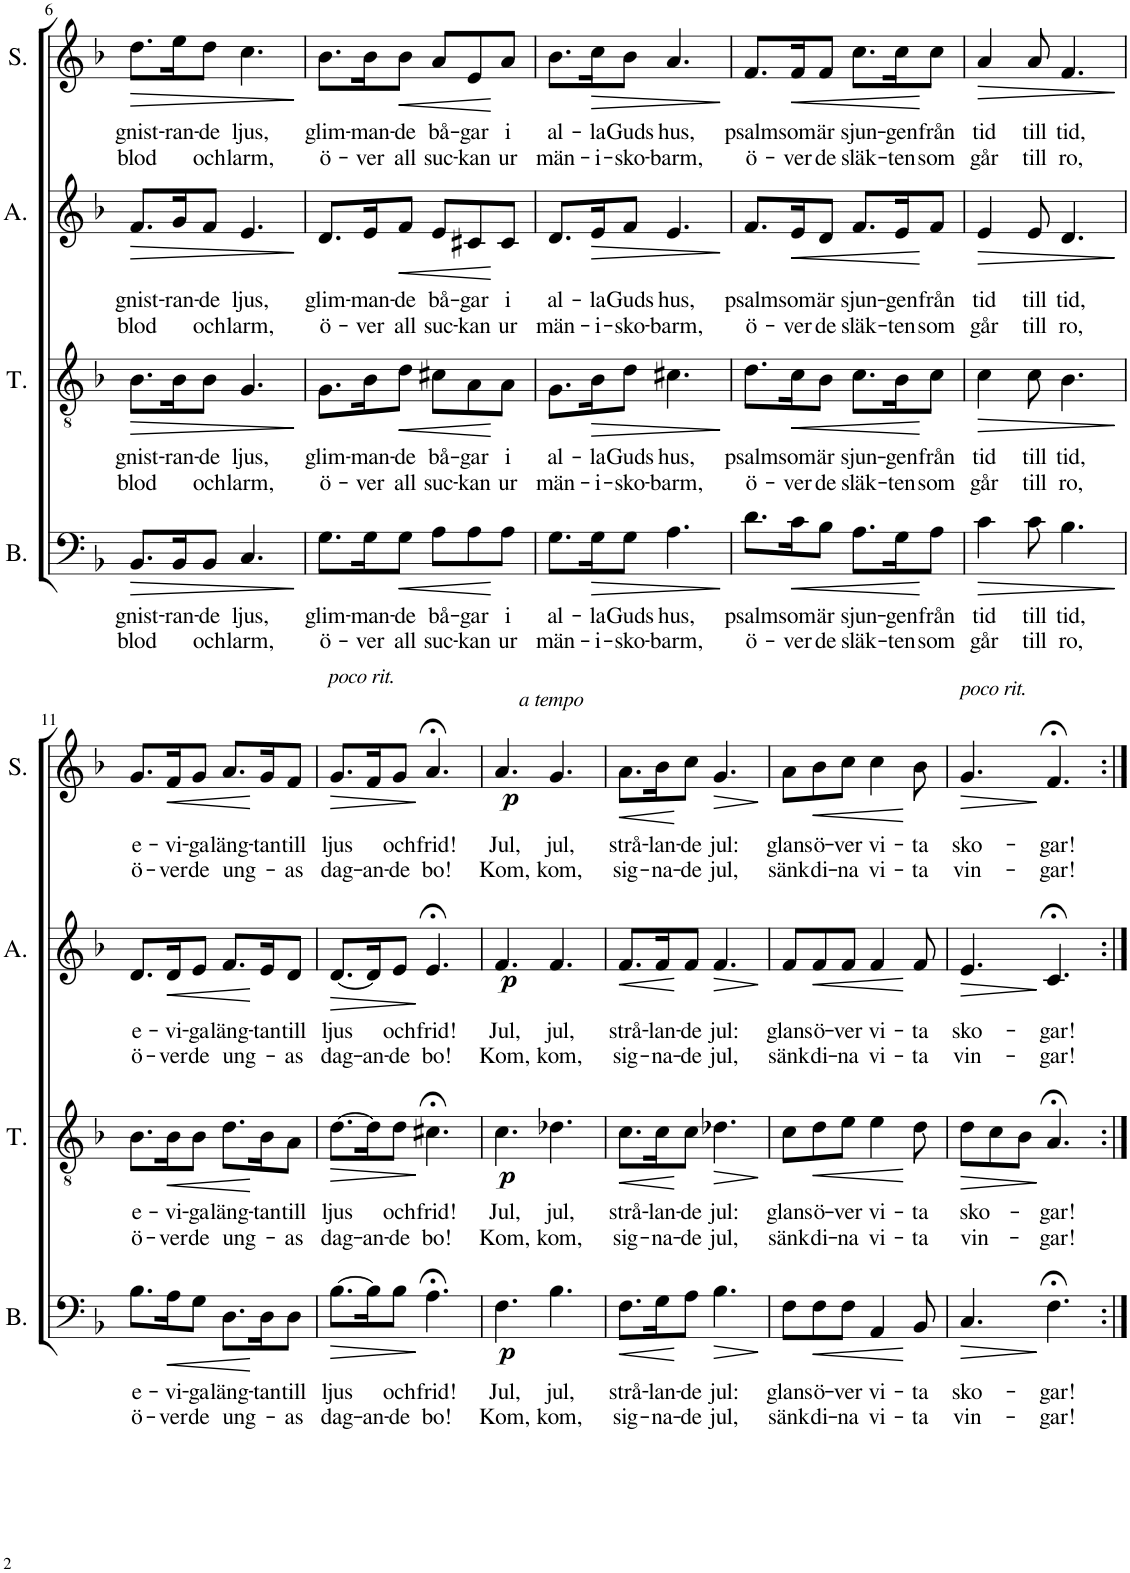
**kern	**text	**text	**dynam	**kern	**text	**text	**dynam	**kern	**text	**text	**dynam	**kern	**text	**text	**dynam
*part4	*part4	*part4	*part4	*part3	*part3	*part3	*part3	*part2	*part2	*part2	*part2	*part1	*part1	*part1	*part1
*staff4	*staff4	*staff4	*staff4	*staff3	*staff3	*staff3	*staff3	*staff2	*staff2	*staff2	*staff2	*staff1	*staff1	*staff1	*staff1
*I"Bass	*	*	*	*I"Tenor	*	*	*	*I"Alto	*	*	*	*I"Soprano	*	*	*
*I'B.	*	*	*	*I'T.	*	*	*	*I'A.	*	*	*	*I'S.	*	*	*
!!LO:PB:g=z
*clefF4	*	*	*	*clefGv2	*	*	*	*clefG2	*	*	*	*clefG2	*	*	*
*k[b-]	*	*	*	*k[b-]	*	*	*	*k[b-]	*	*	*	*k[b-]	*	*	*
*M6/8	*	*	*	*M6/8	*	*	*	*M6/8	*	*	*	*M6/8	*	*	*
=6	=6	=6	=6	=6	=6	=6	=6	=6	=6	=6	=6	=6	=6	=6	=6
!	!LO:LY:b	!LO:LY:b	!LO:HP:b	!	!LO:LY:b	!LO:LY:b	!LO:HP:b	!	!LO:LY:b	!LO:LY:b	!LO:HP:b	!	!LO:LY:b	!LO:LY:b	!LO:HP:b
8.BB-/L	gnist-	blod	>	8.B-\L	gnist-	blod	>	8.f/L	gnist-	blod	>	8.dd\L	gnist-	blod	>
!	!LO:LY:b	!	!	!	!LO:LY:b	!	!	!	!LO:LY:b	!	!	!	!LO:LY:b	!	!
16BB-/K	-ran-	.	.	16B-\K	-ran-	.	.	16g/K	-ran-	.	.	16ee\K	-ran-	.	.
!	!LO:LY:b	!LO:LY:b	!	!	!LO:LY:b	!LO:LY:b	!	!	!LO:LY:b	!LO:LY:b	!	!	!LO:LY:b	!LO:LY:b	!
8BB-/J	-de	och	.	8B-\J	-de	och	.	8f/J	-de	och	.	8dd\J	-de	och	.
!	!LO:LY:b	!LO:LY:b	!	!	!LO:LY:b	!LO:LY:b	!	!	!LO:LY:b	!LO:LY:b	!	!	!LO:LY:b	!LO:LY:b	!
4.C/	ljus,	larm,	.	4.G/	ljus,	larm,	.	4.e/	ljus,	larm,	.	4.cc\	ljus,	larm,	.
.	.	.	]	.	.	.	]	.	.	.	]	.	.	.	]
=7	=7	=7	=7	=7	=7	=7	=7	=7	=7	=7	=7	=7	=7	=7	=7
!	!LO:LY:b	!LO:LY:b	!	!	!LO:LY:b	!LO:LY:b	!	!	!LO:LY:b	!LO:LY:b	!	!	!LO:LY:b	!LO:LY:b	!
8.G\L	glim-	ö-	.	8.G\L	glim-	ö-	.	8.d/L	glim-	ö-	.	8.b-\L	glim-	ö-	.
!	!LO:LY:b	!LO:LY:b	!	!	!LO:LY:b	!LO:LY:b	!	!	!LO:LY:b	!LO:LY:b	!	!	!LO:LY:b	!LO:LY:b	!
16G\K	-man-	-ver	.	16B-\K	-man-	-ver	.	16e/K	-man-	-ver	.	16b-\K	-man-	-ver	.
!	!LO:LY:b	!LO:LY:b	!LO:HP:b	!	!LO:LY:b	!LO:LY:b	!LO:HP:b	!	!LO:LY:b	!LO:LY:b	!LO:HP:b	!	!LO:LY:b	!LO:LY:b	!LO:HP:b
8G\J	-de	all	<	8d\J	-de	all	<	8f/J	-de	all	<	8b-\J	-de	all	<
!	!LO:LY:b	!LO:LY:b	!	!	!LO:LY:b	!LO:LY:b	!	!	!LO:LY:b	!LO:LY:b	!	!	!LO:LY:b	!LO:LY:b	!
8A\L	bå-	suc-	.	8c#X\L	bå-	suc-	.	8e/L	bå-	suc-	.	8a/L	bå-	suc-	.
!	!LO:LY:b	!LO:LY:b	!	!	!LO:LY:b	!LO:LY:b	!	!	!LO:LY:b	!LO:LY:b	!	!	!LO:LY:b	!LO:LY:b	!
8A\	-gar	-kan	.	8A\	-gar	-kan	.	8c#X/	-gar	-kan	.	8e/	-gar	-kan	.
!	!LO:LY:b	!LO:LY:b	!	!	!LO:LY:b	!LO:LY:b	!	!	!LO:LY:b	!LO:LY:b	!	!	!LO:LY:b	!LO:LY:b	!
8A\J	i	ur	[	8A\J	i	ur	[	8c#/J	i	ur	[	8a/J	i	ur	[
=8	=8	=8	=8	=8	=8	=8	=8	=8	=8	=8	=8	=8	=8	=8	=8
!	!LO:LY:b	!LO:LY:b	!	!	!LO:LY:b	!LO:LY:b	!	!	!LO:LY:b	!LO:LY:b	!	!	!LO:LY:b	!LO:LY:b	!
8.G\L	al-	män-	.	8.G\L	al-	män-	.	8.d/L	al-	män-	.	8.b-\L	al-	män-	.
!	!LO:LY:b	!LO:LY:b	!LO:HP:b	!	!LO:LY:b	!LO:LY:b	!LO:HP:b	!	!LO:LY:b	!LO:LY:b	!LO:HP:b	!	!LO:LY:b	!LO:LY:b	!LO:HP:b
16G\K	-la	-i-	>	16B-\K	-la	-i-	>	16e/K	-la	-i-	>	16cc\K	-la	-i-	>
!	!LO:LY:b	!LO:LY:b	!	!	!LO:LY:b	!LO:LY:b	!	!	!LO:LY:b	!LO:LY:b	!	!	!LO:LY:b	!LO:LY:b	!
8G\J	Guds	-sko-	.	8d\J	Guds	-sko-	.	8f/J	Guds	-sko-	.	8b-\J	Guds	-sko-	.
!	!LO:LY:b	!LO:LY:b	!	!	!LO:LY:b	!LO:LY:b	!	!	!LO:LY:b	!LO:LY:b	!	!	!LO:LY:b	!LO:LY:b	!
4.A\	hus,	-barm,	.	4.c#X\	hus,	-barm,	.	4.e/	hus,	-barm,	.	4.a/	hus,	-barm,	.
.	.	.	]	.	.	.	]	.	.	.	]	.	.	.	]
=9	=9	=9	=9	=9	=9	=9	=9	=9	=9	=9	=9	=9	=9	=9	=9
!	!LO:LY:b	!LO:LY:b	!	!	!LO:LY:b	!LO:LY:b	!	!	!LO:LY:b	!LO:LY:b	!	!	!LO:LY:b	!LO:LY:b	!
8.d\L	psalm	ö-	.	8.d\L	psalm	ö-	.	8.f/L	psalm	ö-	.	8.f/L	psalm	ö-	.
!	!LO:LY:b	!LO:LY:b	!LO:HP:b	!	!LO:LY:b	!LO:LY:b	!LO:HP:b	!	!LO:LY:b	!LO:LY:b	!LO:HP:b	!	!LO:LY:b	!LO:LY:b	!LO:HP:b
16c\K	som	-ver	<	16c\K	som	-ver	<	16e/K	som	-ver	<	16f/K	som	-ver	<
!	!LO:LY:b	!LO:LY:b	!	!	!LO:LY:b	!LO:LY:b	!	!	!LO:LY:b	!LO:LY:b	!	!	!LO:LY:b	!LO:LY:b	!
8B-\J	är	de	.	8B-\J	är	de	.	8d/J	är	de	.	8f/J	är	de	.
!	!LO:LY:b	!LO:LY:b	!	!	!LO:LY:b	!LO:LY:b	!	!	!LO:LY:b	!LO:LY:b	!	!	!LO:LY:b	!LO:LY:b	!
8.A\L	sjun-	släk-	.	8.c\L	sjun-	släk-	.	8.f/L	sjun-	släk-	.	8.cc\L	sjun-	släk-	.
!	!LO:LY:b	!LO:LY:b	!	!	!LO:LY:b	!LO:LY:b	!	!	!LO:LY:b	!LO:LY:b	!	!	!LO:LY:b	!LO:LY:b	!
16G\K	-gen	-ten	.	16B-\K	-gen	-ten	.	16e/K	-gen	-ten	.	16cc\K	-gen	-ten	.
!	!LO:LY:b	!LO:LY:b	!	!	!LO:LY:b	!LO:LY:b	!	!	!LO:LY:b	!LO:LY:b	!	!	!LO:LY:b	!LO:LY:b	!
8A\J	från	som	[	8c\J	från	som	[	8f/J	från	som	[	8cc\J	från	som	[
=10	=10	=10	=10	=10	=10	=10	=10	=10	=10	=10	=10	=10	=10	=10	=10
!	!LO:LY:b	!LO:LY:b	!LO:HP:b	!	!LO:LY:b	!LO:LY:b	!LO:HP:b	!	!LO:LY:b	!LO:LY:b	!LO:HP:b	!	!LO:LY:b	!LO:LY:b	!LO:HP:b
4c\	tid	går	>	4c\	tid	går	>	4e/	tid	går	>	4a/	tid	går	>
!	!LO:LY:b	!LO:LY:b	!	!	!LO:LY:b	!LO:LY:b	!	!	!LO:LY:b	!LO:LY:b	!	!	!LO:LY:b	!LO:LY:b	!
8c\	till	till	.	8c\	till	till	.	8e/	till	till	.	8a/	till	till	.
!	!LO:LY:b	!LO:LY:b	!	!	!LO:LY:b	!LO:LY:b	!	!	!LO:LY:b	!LO:LY:b	!	!	!LO:LY:b	!LO:LY:b	!
4.B-\	tid,	ro,	.	4.B-\	tid,	ro,	.	4.d/	tid,	ro,	.	4.f/	tid,	ro,	.
.	.	.	]	.	.	.	]	.	.	.	]	.	.	.	]
!!LO:LB:g=z
=11	=11	=11	=11	=11	=11	=11	=11	=11	=11	=11	=11	=11	=11	=11	=11
!	!LO:LY:b	!LO:LY:b	!	!	!LO:LY:b	!LO:LY:b	!	!	!LO:LY:b	!LO:LY:b	!	!	!LO:LY:b	!LO:LY:b	!
8.B-\L	e-	ö-	.	8.B-\L	e-	ö-	.	8.d/L	e-	ö-	.	8.g/L	e-	ö-	.
!	!LO:LY:b	!LO:LY:b	!LO:HP:b	!	!LO:LY:b	!LO:LY:b	!LO:HP:b	!	!LO:LY:b	!LO:LY:b	!LO:HP:b	!	!LO:LY:b	!LO:LY:b	!LO:HP:b
16A\K	-vi-	-ver	<	16B-\K	-vi-	-ver	<	16d/K	-vi-	-ver	<	16f/K	-vi-	-ver	<
!	!LO:LY:b	!LO:LY:b	!	!	!LO:LY:b	!LO:LY:b	!	!	!LO:LY:b	!LO:LY:b	!	!	!LO:LY:b	!LO:LY:b	!
8G\J	-ga	de	.	8B-\J	-ga	de	.	8e/J	-ga	de	.	8g/J	-ga	de	.
!	!LO:LY:b	!LO:LY:b	!	!	!LO:LY:b	!LO:LY:b	!	!	!LO:LY:b	!LO:LY:b	!	!	!LO:LY:b	!LO:LY:b	!
8.D\L	läng-	ung-	.	8.d\L	läng-	ung-	.	8.f/L	läng-	ung-	.	8.a/L	läng-	ung-	.
!	!LO:LY:b	!	!	!	!LO:LY:b	!	!	!	!LO:LY:b	!	!	!	!LO:LY:b	!	!
16D\K	-tan	.	[	16B-\K	-tan	.	[	16e/K	-tan	.	[	16g/K	-tan	.	[
!	!LO:LY:b	!LO:LY:b	!	!	!LO:LY:b	!LO:LY:b	!	!	!LO:LY:b	!LO:LY:b	!	!	!LO:LY:b	!LO:LY:b	!
8D\J	till	-as	.	8A\J	till	-as	.	8d/J	till	-as	.	8f/J	till	-as	.
=12	=12	=12	=12	=12	=12	=12	=12	=12	=12	=12	=12	=12	=12	=12	=12
!	!	!	!	!	!	!	!	!	!	!	!	!LO:TX:a:i:t=poco rit.	!	!	!
!	!LO:LY:b	!LO:LY:b	!LO:HP:b	!	!LO:LY:b	!LO:LY:b	!LO:HP:b	!	!LO:LY:b	!LO:LY:b	!LO:HP:b	!	!LO:LY:b	!LO:LY:b	!LO:HP:b
[8.B-\L	ljus	dag-	>	[8.d\L	ljus	dag-	>	[8.d/L	ljus	dag-	>	8.g/L	ljus	dag-	>
!	!	!LO:LY:b	!	!	!	!LO:LY:b	!	!	!	!LO:LY:b	!	!	!	!LO:LY:b	!
16B-\K]	.	-an-	.	16d\K]	.	-an-	.	16d/K]	.	-an-	.	16f/K	.	-an-	.
!	!LO:LY:b	!LO:LY:b	!	!	!LO:LY:b	!LO:LY:b	!	!	!LO:LY:b	!LO:LY:b	!	!	!LO:LY:b	!LO:LY:b	!
8B-\J	och	-de	.	8d\J	och	-de	.	8e/J	och	-de	.	8g/J	och	-de	.
!	!LO:LY:b	!LO:LY:b	!	!	!LO:LY:b	!LO:LY:b	!	!	!LO:LY:b	!LO:LY:b	!	!	!LO:LY:b	!LO:LY:b	!
4.A;<\	frid!	bo!	]	4.c#X;<\	frid!	bo!	]	4.e;</	frid!	bo!	]	4.a;</	frid!	bo!	]
=13	=13	=13	=13	=13	=13	=13	=13	=13	=13	=13	=13	=13	=13	=13	=13
!	!	!	!	!	!	!	!	!	!	!	!	!LO:TX:a:i:t=a tempo	!	!	!
!	!LO:LY:b	!LO:LY:b	!LO:DY:b	!	!LO:LY:b	!LO:LY:b	!LO:DY:b	!	!LO:LY:b	!LO:LY:b	!LO:DY:b	!	!LO:LY:b	!LO:LY:b	!LO:DY:b
4.F\	Jul,	Kom,	p	4.c\	Jul,	Kom,	p	4.f/	Jul,	Kom,	p	4.a/	Jul,	Kom,	p
!	!LO:LY:b	!LO:LY:b	!	!	!LO:LY:b	!LO:LY:b	!	!	!LO:LY:b	!LO:LY:b	!	!	!LO:LY:b	!LO:LY:b	!
4.B-\	jul,	kom,	.	4.d-X\	jul,	kom,	.	4.f/	jul,	kom,	.	4.g/	jul,	kom,	.
=14	=14	=14	=14	=14	=14	=14	=14	=14	=14	=14	=14	=14	=14	=14	=14
!	!LO:LY:b	!LO:LY:b	!LO:HP:b	!	!LO:LY:b	!LO:LY:b	!LO:HP:b	!	!LO:LY:b	!LO:LY:b	!LO:HP:b	!	!LO:LY:b	!LO:LY:b	!LO:HP:b
8.F\L	strå-	sig-	<	8.c\L	strå-	sig-	<	8.f/L	strå-	sig-	<	8.a\L	strå-	sig-	<
!	!LO:LY:b	!LO:LY:b	!	!	!LO:LY:b	!LO:LY:b	!	!	!LO:LY:b	!LO:LY:b	!	!	!LO:LY:b	!LO:LY:b	!
16G\K	-lan-	-na-	.	16c\K	-lan-	-na-	.	16f/K	-lan-	-na-	.	16b-\K	-lan-	-na-	.
!	!LO:LY:b	!LO:LY:b	!	!	!LO:LY:b	!LO:LY:b	!	!	!LO:LY:b	!LO:LY:b	!	!	!LO:LY:b	!LO:LY:b	!
8A\J	-de	-de	[	8c\J	-de	-de	[	8f/J	-de	-de	[	8cc\J	-de	-de	[
!	!LO:LY:b	!LO:LY:b	!LO:HP:b	!	!LO:LY:b	!LO:LY:b	!LO:HP:b	!	!LO:LY:b	!LO:LY:b	!LO:HP:b	!	!LO:LY:b	!LO:LY:b	!LO:HP:b
4.B-\	jul:	jul,	>	4.d-X\	jul:	jul,	>	4.f/	jul:	jul,	>	4.g/	jul:	jul,	>
.	.	.	]	.	.	.	]	.	.	.	]	.	.	.	]
=15	=15	=15	=15	=15	=15	=15	=15	=15	=15	=15	=15	=15	=15	=15	=15
!	!LO:LY:b	!LO:LY:b	!	!	!LO:LY:b	!LO:LY:b	!	!	!LO:LY:b	!LO:LY:b	!	!	!LO:LY:b	!LO:LY:b	!
8F\L	glans	sänk	.	8c\L	glans	sänk	.	8f/L	glans	sänk	.	8a\L	glans	sänk	.
!	!LO:LY:b	!LO:LY:b	!LO:HP:b	!	!LO:LY:b	!LO:LY:b	!LO:HP:b	!	!LO:LY:b	!LO:LY:b	!LO:HP:b	!	!LO:LY:b	!LO:LY:b	!LO:HP:b
8F\	ö-	di-	<	8d\	ö-	di-	<	8f/	ö-	di-	<	8b-\	ö-	di-	<
!	!LO:LY:b	!LO:LY:b	!	!	!LO:LY:b	!LO:LY:b	!	!	!LO:LY:b	!LO:LY:b	!	!	!LO:LY:b	!LO:LY:b	!
8F\J	-ver	-na	.	8e\J	-ver	-na	.	8f/J	-ver	-na	.	8cc\J	-ver	-na	.
!	!LO:LY:b	!LO:LY:b	!	!	!LO:LY:b	!LO:LY:b	!	!	!LO:LY:b	!LO:LY:b	!	!	!LO:LY:b	!LO:LY:b	!
4AA/	vi-	vi-	.	4e\	vi-	vi-	.	4f/	vi-	vi-	.	4cc\	vi-	vi-	.
!	!LO:LY:b	!LO:LY:b	!	!	!LO:LY:b	!LO:LY:b	!	!	!LO:LY:b	!LO:LY:b	!	!	!LO:LY:b	!LO:LY:b	!
8BB-/	-ta	-ta	[	8d\	-ta	-ta	[	8f/	-ta	-ta	[	8b-\	-ta	-ta	[
=16	=16	=16	=16	=16	=16	=16	=16	=16	=16	=16	=16	=16	=16	=16	=16
!	!	!	!	!	!	!	!	!	!	!	!	!LO:TX:a:i:t=poco rit.	!	!	!
!	!LO:LY:b	!LO:LY:b	!LO:HP:b	!	!LO:LY:b	!LO:LY:b	!LO:HP:b	!	!LO:LY:b	!LO:LY:b	!LO:HP:b	!	!LO:LY:b	!LO:LY:b	!LO:HP:b
4.C/	sko-	vin-	>	8d\L	sko-	vin-	>	4.e/	sko-	vin-	>	4.g/	sko-	vin-	>
.	.	.	.	8c\	.	.	.	.	.	.	.	.	.	.	.
.	.	.	.	8B-\J	.	.	.	.	.	.	.	.	.	.	.
!	!LO:LY:b	!LO:LY:b	!	!	!LO:LY:b	!LO:LY:b	!	!	!LO:LY:b	!LO:LY:b	!	!	!LO:LY:b	!LO:LY:b	!
4.F;<\	-gar!	-gar!	]	4.A;</	-gar!	-gar!	]	4.c;</	-gar!	-gar!	]	4.f;</	-gar!	-gar!	]
=:|!	=:|!	=:|!	=:|!	=:|!	=:|!	=:|!	=:|!	=:|!	=:|!	=:|!	=:|!	=:|!	=:|!	=:|!	=:|!
*-	*-	*-	*-	*-	*-	*-	*-	*-	*-	*-	*-	*-	*-	*-	*-
